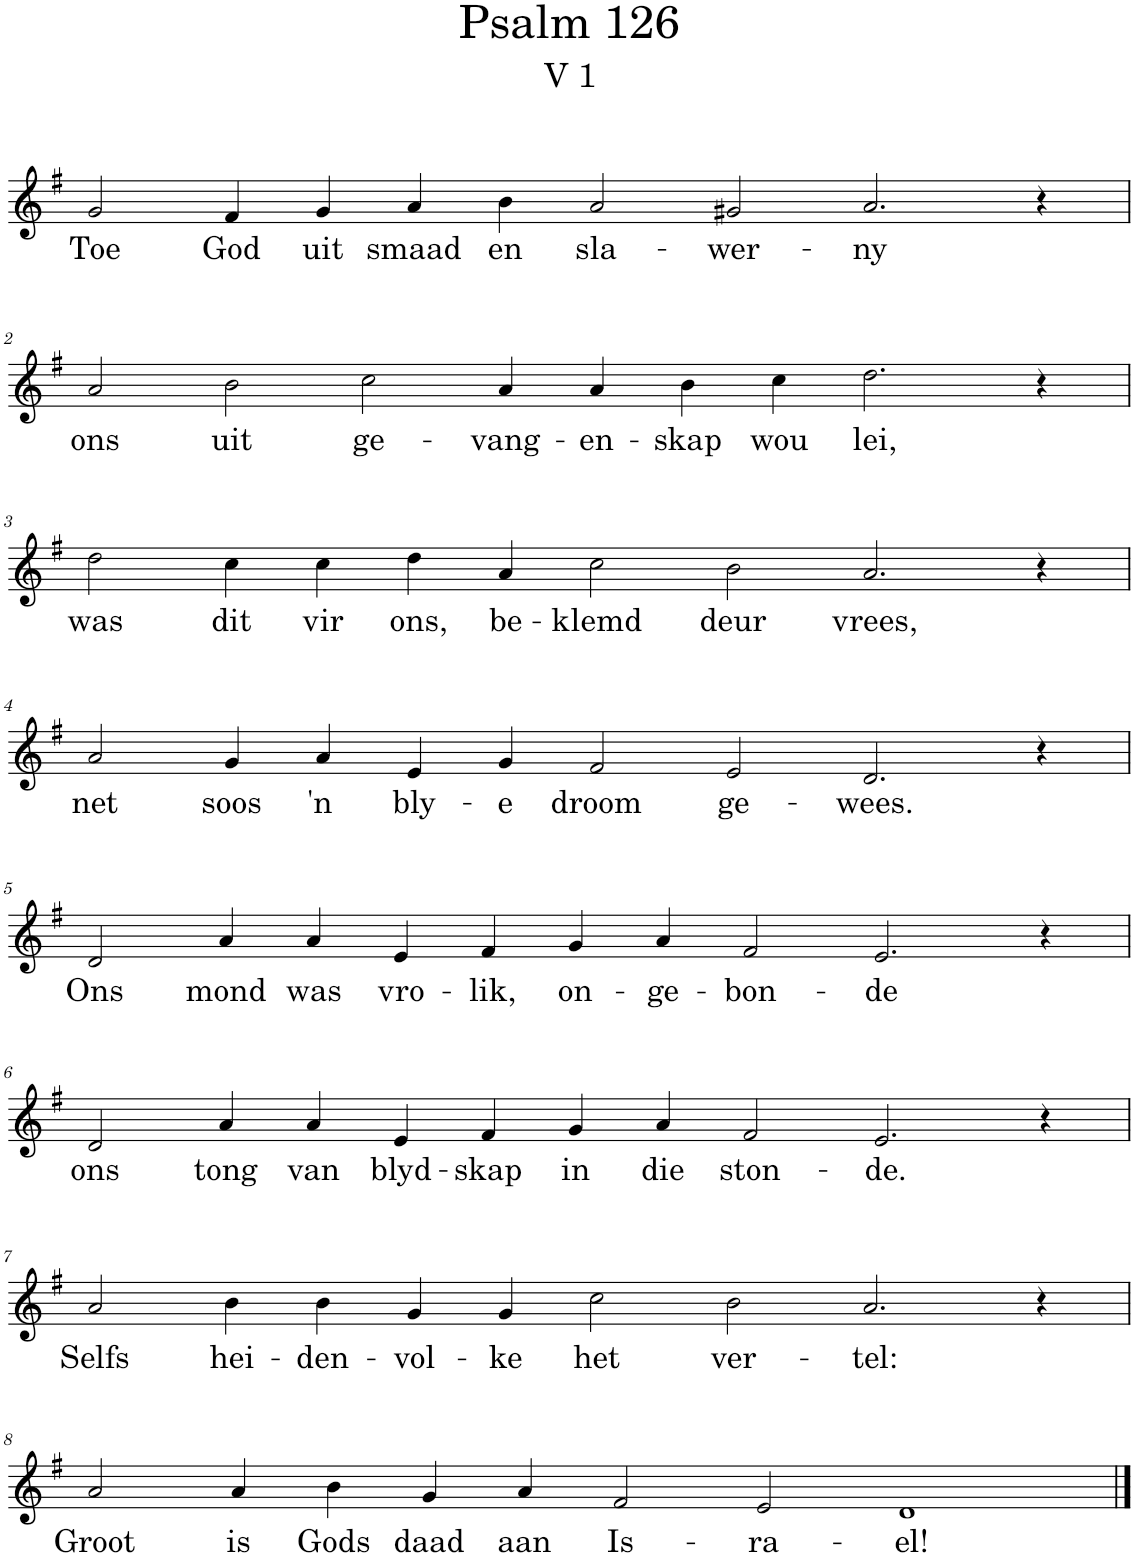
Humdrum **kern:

**kern	**text
*part1	*part1
*staff1	*staff1
*I"Pipe Organ	*
*I'Org.	*
*clefG2	*
*k[f#]	*
*M14/4	*
=1	=1
!	!LO:LY:b
2g/	Toe
!	!LO:LY:b
4f#/	God
!	!LO:LY:b
4g/	uit
!	!LO:LY:b
4a/	smaad
!	!LO:LY:b
4b\	en
!	!LO:LY:b
2a/	sla-
!	!LO:LY:b
2g#X/	-wer-
!	!LO:LY:b
2.a/	-ny
4r	.
!!LO:LB:g=z
=2	=2
!	!LO:LY:b
2a/	ons
!	!LO:LY:b
2b\	uit
!	!LO:LY:b
2cc\	ge-
!	!LO:LY:b
4a/	-vang-
!	!LO:LY:b
4a/	-en-
!	!LO:LY:b
4b\	-skap
!	!LO:LY:b
4cc\	wou
!	!LO:LY:b
2.dd\	lei,
4r	.
!!LO:LB:g=z
=3	=3
!	!LO:LY:b
2dd\	was
!	!LO:LY:b
4cc\	dit
!	!LO:LY:b
4cc\	vir
!	!LO:LY:b
4dd\	ons,
!	!LO:LY:b
4a/	be-
!	!LO:LY:b
2cc\	-klemd
!	!LO:LY:b
2b\	deur
!	!LO:LY:b
2.a/	vrees,
4r	.
!!LO:LB:g=z
=4	=4
!	!LO:LY:b
2a/	net
!	!LO:LY:b
4g/	soos
!	!LO:LY:b
4a/	'n
!	!LO:LY:b
4e/	bly-
!	!LO:LY:b
4g/	-e
!	!LO:LY:b
2f#/	droom
!	!LO:LY:b
2e/	ge-
!	!LO:LY:b
2.d/	-wees.
4r	.
!!LO:LB:g=z
=5	=5
!	!LO:LY:b
2d/	Ons
!	!LO:LY:b
4a/	mond
!	!LO:LY:b
4a/	was
!	!LO:LY:b
4e/	vro-
!	!LO:LY:b
4f#/	-lik,
!	!LO:LY:b
4g/	on-
!	!LO:LY:b
4a/	-ge-
!	!LO:LY:b
2f#/	-bon-
!	!LO:LY:b
2.e/	-de
4r	.
!!LO:LB:g=z
=6	=6
!	!LO:LY:b
2d/	ons
!	!LO:LY:b
4a/	tong
!	!LO:LY:b
4a/	van
!	!LO:LY:b
4e/	blyd-
!	!LO:LY:b
4f#/	-skap
!	!LO:LY:b
4g/	in
!	!LO:LY:b
4a/	die
!	!LO:LY:b
2f#/	ston-
!	!LO:LY:b
2.e/	-de.
4r	.
!!LO:LB:g=z
=7	=7
!	!LO:LY:b
2a/	Selfs
!	!LO:LY:b
4b\	hei-
!	!LO:LY:b
4b\	-den-
!	!LO:LY:b
4g/	-vol-
!	!LO:LY:b
4g/	-ke
!	!LO:LY:b
2cc\	het
!	!LO:LY:b
2b\	ver-
!	!LO:LY:b
2.a/	-tel:
4r	.
!!LO:LB:g=z
=8	=8
!	!LO:LY:b
2a/	Groot
!	!LO:LY:b
4a/	is
!	!LO:LY:b
4b\	Gods
!	!LO:LY:b
4g/	daad
!	!LO:LY:b
4a/	aan
!	!LO:LY:b
2f#/	Is-
!	!LO:LY:b
2e/	-ra-
!	!LO:LY:b
1d	-el!
==	==
*-	*-
